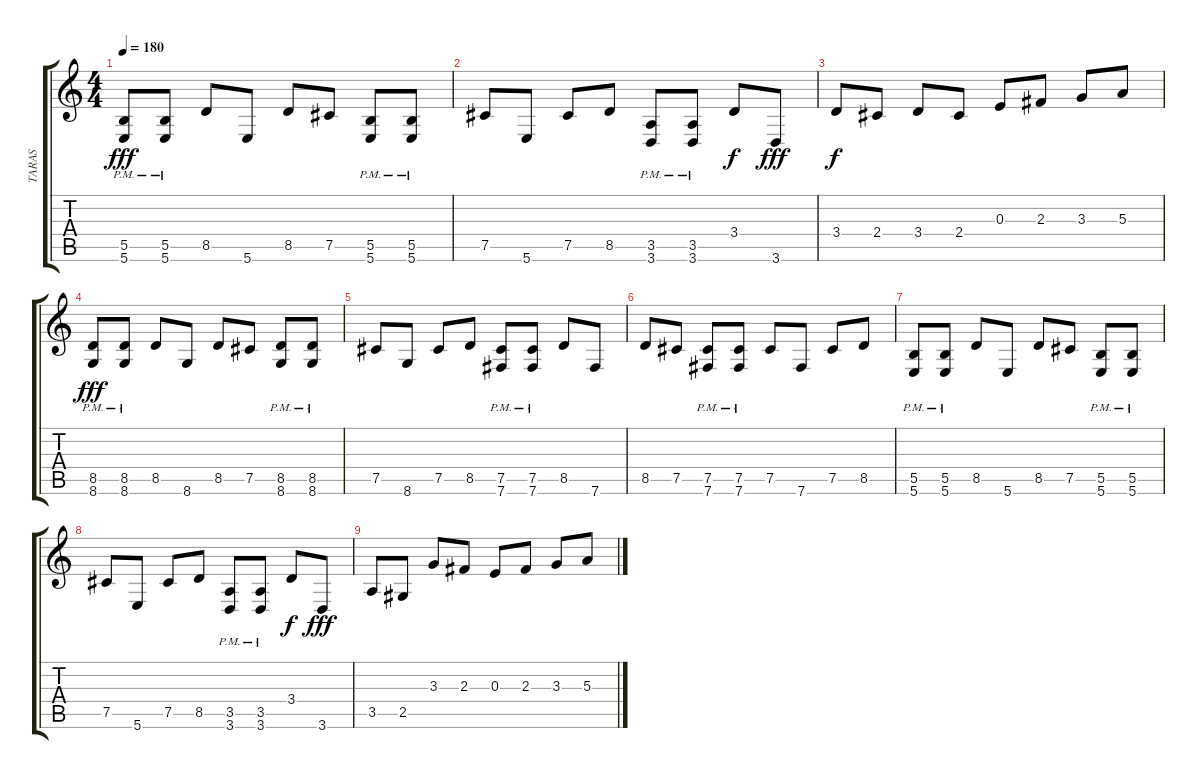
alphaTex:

\track ("TARAS" "TARAS") {instrument distortionguitar}
\staff {score tabs}
\tuning (Db4 Ab3 E3 B2 Gb2 B1) {hide}
\ts (4 4)
\tempo 180
\clef g2
\ks c
(5.5{pm} 5.6{pm}).8{dy fff} (5.5{pm} 5.6{pm}).8 8.5.8 5.6.8 8.5.8 7.5.8 (5.5{pm} 5.6{pm}).8 (5.5{pm} 5.6{pm}).8 |
7.5.8 5.6.8 7.5.8 8.5.8 (3.5{pm} 3.6{pm}).8 (3.5{pm} 3.6{pm}).8 3.4.8{dy f} 3.6.8{dy fff} |
3.4.8{dy f} 2.4.8 3.4.8 2.4.8 0.3.8 2.3.8 3.3.8 5.3.8 |
(8.5{pm} 8.6{pm}).8{dy fff} (8.5{pm} 8.6{pm}).8 8.5.8 8.6.8 8.5.8 7.5.8 (8.5{pm} 8.6{pm}).8 (8.5{pm} 8.6{pm}).8 |
7.5.8 8.6.8 7.5.8 8.5.8 (7.5{pm} 7.6{pm}).8 (7.5{pm} 7.6{pm}).8 8.5.8 7.6.8 |
8.5.8 7.5.8 (7.5{pm} 7.6{pm}).8 (7.5{pm} 7.6{pm}).8 7.5.8 7.6.8 7.5.8 8.5.8 |
(5.5{pm} 5.6{pm}).8 (5.5{pm} 5.6{pm}).8 8.5.8 5.6.8 8.5.8 7.5.8 (5.5{pm} 5.6{pm}).8 (5.5{pm} 5.6{pm}).8 |
7.5.8 5.6.8 7.5.8 8.5.8 (3.5{pm} 3.6{pm}).8 (3.5{pm} 3.6{pm}).8 3.4.8{dy f} 3.6.8{dy fff} |
3.5.8 2.5.8 3.3.8 2.3.8 0.3.8 2.3.8 3.3.8 5.3.8
